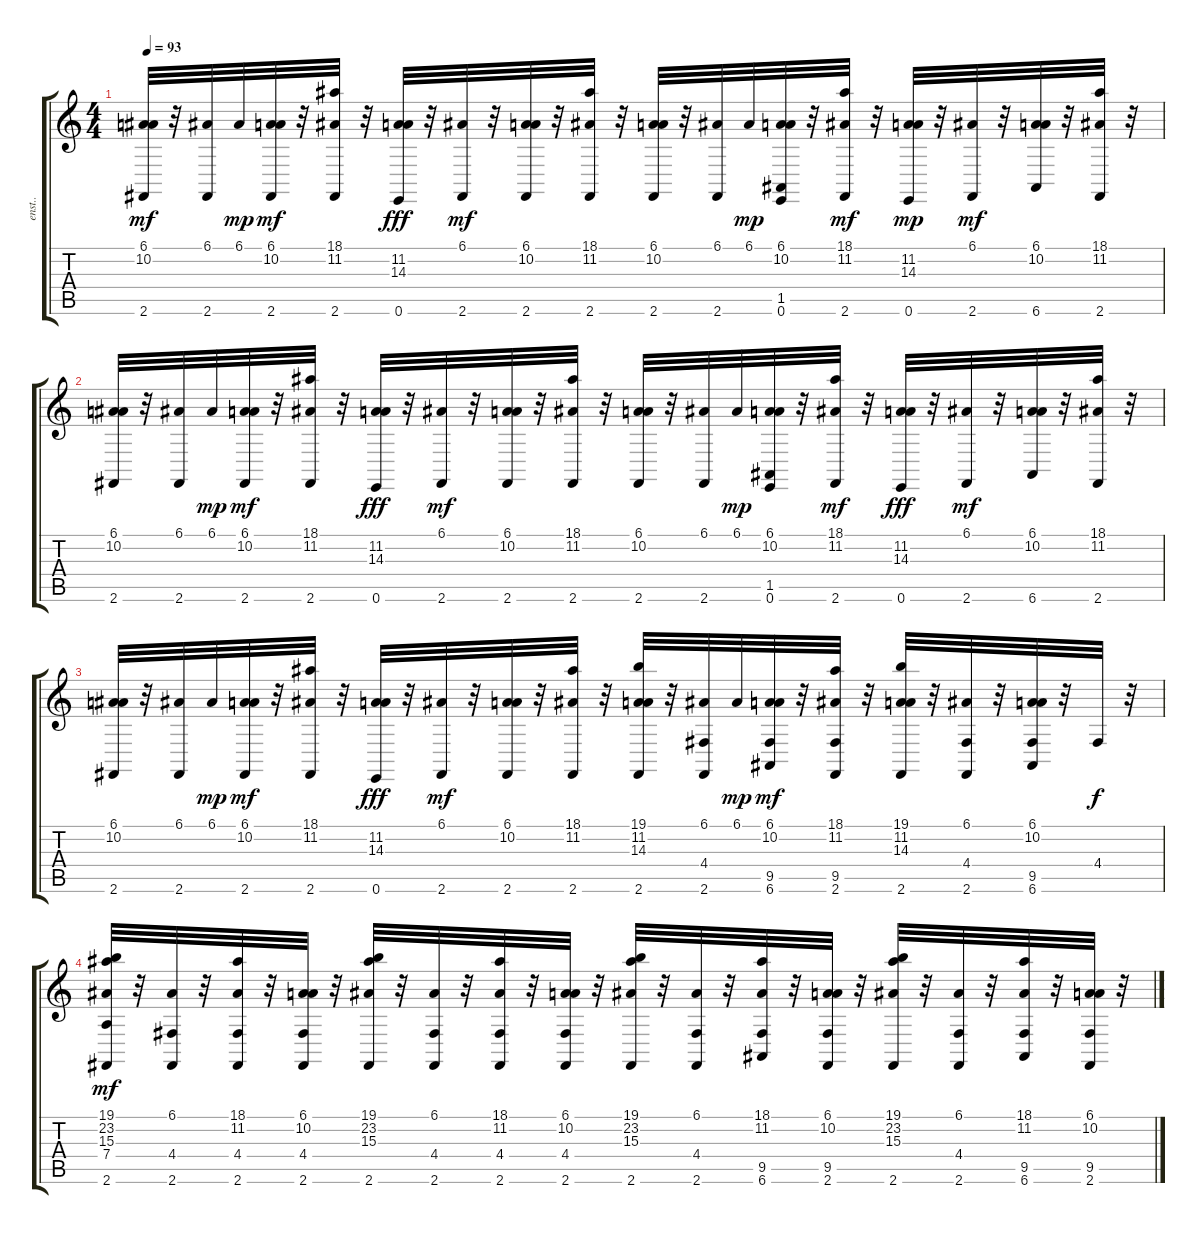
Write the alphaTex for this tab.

\track ("enst.." "enst..") {instrument drawbarorgan}
\staff {score tabs}
\tuning (E4 B3 G3 D3 A2 E2) {hide}
\ts (4 4)
\tempo 93
\clef g2
\ks c
(6.1 10.2 2.6).32{dy mf} r.32 (6.1 2.6).32 6.1.32{dy mp} (6.1 10.2 2.6).32{dy mf} r.32 (18.1 11.2 2.6).32 r.32 (11.2 14.3 0.6).32{dy fff} r.32 (6.1 2.6).32{dy mf} r.32 (6.1 10.2 2.6).32 r.32 (18.1 11.2 2.6).32 r.32 (6.1 10.2 2.6).32 r.32 (6.1 2.6).32 6.1.32{dy mp} (6.1 10.2 1.5 0.6).32 r.32 (18.1 11.2 2.6).32{dy mf} r.32 (11.2 14.3 0.6).32{dy mp} r.32 (6.1 2.6).32{dy mf} r.32 (6.1 10.2 6.6).32 r.32 (18.1 11.2 2.6).32 r.32 |
(6.1 10.2 2.6).32 r.32 (6.1 2.6).32 6.1.32{dy mp} (6.1 10.2 2.6).32{dy mf} r.32 (18.1 11.2 2.6).32 r.32 (11.2 14.3 0.6).32{dy fff} r.32 (6.1 2.6).32{dy mf} r.32 (6.1 10.2 2.6).32 r.32 (18.1 11.2 2.6).32 r.32 (6.1 10.2 2.6).32 r.32 (6.1 2.6).32 6.1.32{dy mp} (6.1 10.2 1.5 0.6).32 r.32 (18.1 11.2 2.6).32{dy mf} r.32 (11.2 14.3 0.6).32{dy fff} r.32 (6.1 2.6).32{dy mf} r.32 (6.1 10.2 6.6).32 r.32 (18.1 11.2 2.6).32 r.32 |
(6.1 10.2 2.6).32 r.32 (6.1 2.6).32 6.1.32{dy mp} (6.1 10.2 2.6).32{dy mf} r.32 (18.1 11.2 2.6).32 r.32 (11.2 14.3 0.6).32{dy fff} r.32 (6.1 2.6).32{dy mf} r.32 (6.1 10.2 2.6).32 r.32 (18.1 11.2 2.6).32 r.32 (19.1 11.2 14.3 2.6).32 r.32 (6.1 4.4 2.6).32 6.1.32{dy mp} (6.1 10.2 9.5 6.6).32{dy mf} r.32 (18.1 11.2 9.5 2.6).32 r.32 (19.1 11.2 14.3 2.6).32 r.32 (6.1 4.4 2.6).32 r.32 (6.1 10.2 9.5 6.6).32 r.32 4.4.32{dy f} r.32 |
(19.1 23.2 15.3 7.4 2.6).32{dy mf} r.32 (6.1 4.4 2.6).32 r.32 (18.1 11.2 4.4 2.6).32 r.32 (6.1 10.2 4.4 2.6).32 r.32 (19.1 23.2 15.3 2.6).32 r.32 (6.1 4.4 2.6).32 r.32 (18.1 11.2 4.4 2.6).32 r.32 (6.1 10.2 4.4 2.6).32 r.32 (19.1 23.2 15.3 2.6).32 r.32 (6.1 4.4 2.6).32 r.32 (18.1 11.2 9.5 6.6).32 r.32 (6.1 10.2 9.5 2.6).32 r.32 (19.1 23.2 15.3 2.6).32 r.32 (6.1 4.4 2.6).32 r.32 (18.1 11.2 9.5 6.6).32 r.32 (6.1 10.2 9.5 2.6).32 r.32
